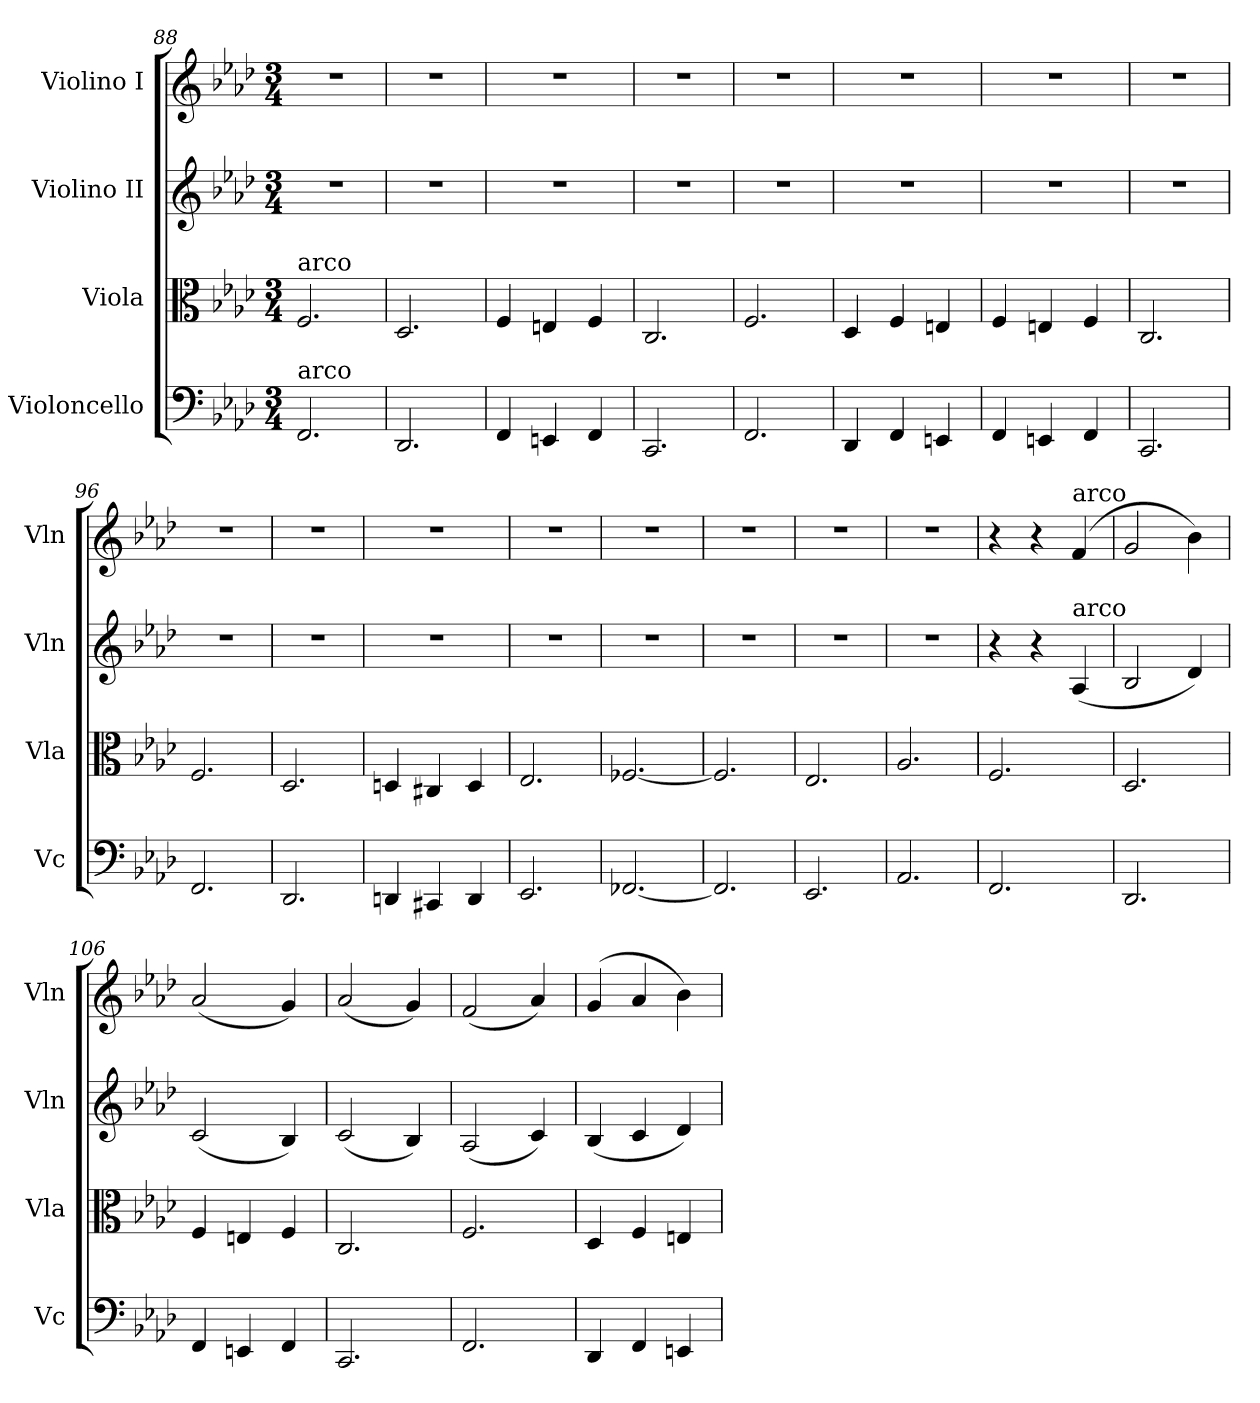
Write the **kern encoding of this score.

**kern	**kern	**kern	**kern
*part4	*part3	*part2	*part1
*staff4	*staff3	*staff2	*staff1
*I"Violoncello	*I"Viola	*I"Violino II	*I"Violino I
*I'Vc	*I'Vla	*I'Vln	*I'Vln
*clefF4	*clefC3	*clefG2	*clefG2
*k[b-e-a-d-]	*k[b-e-a-d-]	*k[b-e-a-d-]	*k[b-e-a-d-]
*M3/4	*M3/4	*M3/4	*M3/4
=88	=88	=88	=88
!	!LO:TX:a:t=arco	!	!
!LO:TX:a:t=arco	!	!	!
2.FF/	2.F/	2.r	2.r
=89	=89	=89	=89
2.DD-/	2.D-/	2.r	2.r
=90	=90	=90	=90
4FF/	4F/	2.r	2.r
4EEn/	4En/	.	.
4FF/	4F/	.	.
=91	=91	=91	=91
2.CC/	2.C/	2.r	2.r
=92	=92	=92	=92
2.FF/	2.F/	2.r	2.r
=93	=93	=93	=93
4DD-/	4D-/	2.r	2.r
4FF/	4F/	.	.
4EEn/	4En/	.	.
=94	=94	=94	=94
4FF/	4F/	2.r	2.r
4EEn/	4En/	.	.
4FF/	4F/	.	.
=95	=95	=95	=95
2.CC/	2.C/	2.r	2.r
=96	=96	=96	=96
2.FF/	2.F/	2.r	2.r
=97	=97	=97	=97
2.DD-/	2.D-/	2.r	2.r
=98	=98	=98	=98
4DDn/	4Dn/	2.r	2.r
4CC#X/	4C#X/	.	.
4DD/	4D/	.	.
!!LO:LB:g=z
=99	=99	=99	=99
2.EE-/	2.E-/	2.r	2.r
=100	=100	=100	=100
[2.FF-X/	[2.F-X/	2.r	2.r
=101	=101	=101	=101
2.FF-/]	2.F-/]	2.r	2.r
=102	=102	=102	=102
2.EE-/	2.E-/	2.r	2.r
=103	=103	=103	=103
2.AA-/	2.A-/	2.r	2.r
=104	=104	=104	=104
2.FF/	2.F/	4r	4r
.	.	4r	4r
!	!	!	!LO:TX:a:t=arco
!	!	!LO:TX:a:t=arco	!
.	.	(4A-/	(4f/
=105	=105	=105	=105
2.DD-/	2.D-/	2B-/	2g/
.	.	4d-/)	4b-\)
=106	=106	=106	=106
4FF/	4F/	(2c/	(2a-/
4EEn/	4En/	.	.
4FF/	4F/	4B-/)	4g/)
=107	=107	=107	=107
2.CC/	2.C/	(2c/	(2a-/
.	.	4B-/)	4g/)
=108	=108	=108	=108
2.FF/	2.F/	(2A-/	(2f/
.	.	4c/)	4a-/)
=109	=109	=109	=109
4DD-/	4D-/	(4B-/	(4g/
4FF/	4F/	4c/	4a-/
4EEn/	4En/	4d-/)	4b-\)
=	=	=	=
*-	*-	*-	*-
